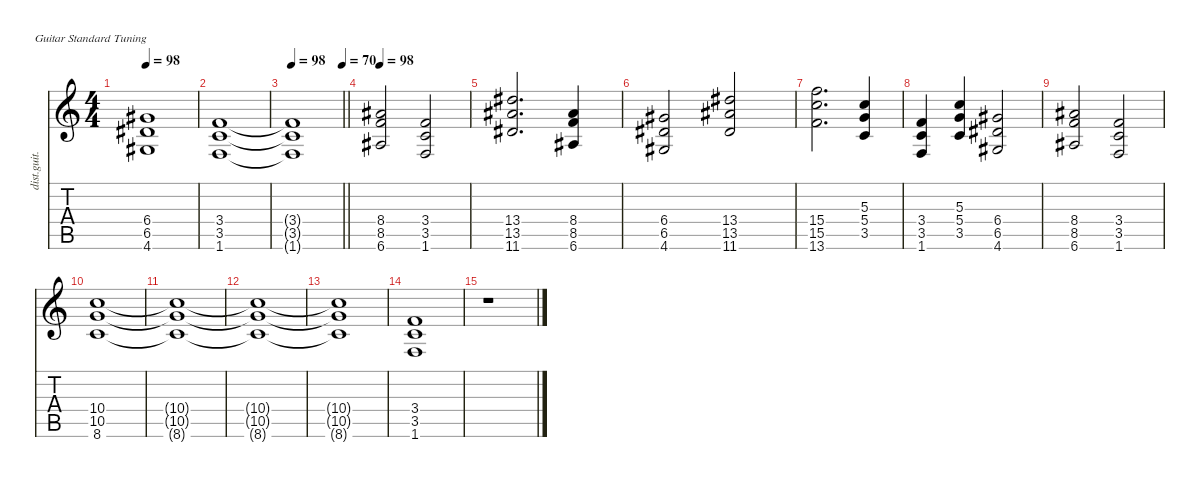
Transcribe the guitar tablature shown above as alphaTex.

\defaultSystemsLayout 4
\hideDynamics
\bracketExtendMode nobrackets
\otherSystemsTrackNameOrientation horizontal
\track ("Gtr2" "dist.guit.") {instrument distortionguitar}
\staff {score tabs}
\tuning (E4 B3 G3 D3 A2 E2)
\ts (4 4)
\tempo 98
\clef g2
\ks c
(6.4{acc #} 6.5{acc #} 4.6{acc #}).1{dy f beam Up} |
(3.4 3.5 1.6).1{beam Up} |
\tempo 98
\tempo (70 1)
\barLineRight lightlight
(3.4{t} 3.5{t} 1.6{t}).1{beam Up} |
\tempo 98
(8.4{acc #} 8.5 6.6{acc #}).2{beam Up} (3.4 3.5 1.6).2{beam Up} |
(13.4{acc #} 13.5{acc #} 11.6{acc #}).2{d beam Up} (8.4{acc #} 8.5 6.6{acc #}).4{beam Up} |
(6.4{acc #} 6.5{acc #} 4.6{acc #}).2{beam Up} (13.4{acc #} 13.5{acc #} 11.6{acc #}).2{beam Up} |
(15.4 15.5 13.6).2{d beam Down} (5.3 5.4 3.5).4{beam Up} |
(3.4 3.5 1.6).4{beam Up} (5.3 5.4 3.5).4{beam Up} (6.4{acc #} 6.5{acc #} 4.6{acc #}).2{beam Up} |
(8.4{acc #} 8.5 6.6{acc #}).2{beam Up} (3.4 3.5 1.6).2{beam Up} |
(10.4 10.5 8.6).1{beam Up} |
(10.4{t} 10.5{t} 8.6{t}).1{beam Up} |
(10.4{t} 10.5{t} 8.6{t}).1{beam Up} |
(10.4{t} 10.5{t} 8.6{t}).1{beam Up} |
(3.4 3.5 1.6).1{beam Up} |
r.1{beam Down}
